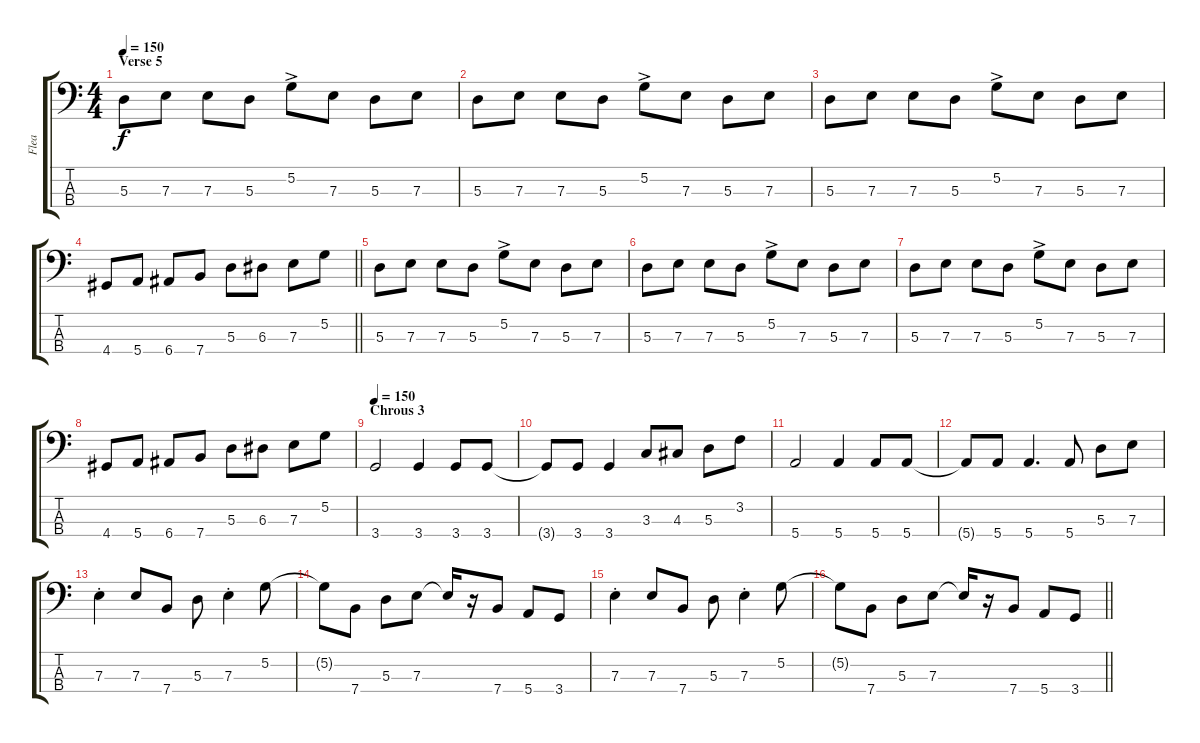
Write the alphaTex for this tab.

\track ("Flea " "Flea ") {instrument electricbassfinger}
\staff {score tabs}
\tuning (G2 D2 A1 E1) {hide}
\ts (4 4)
\section ("" "Verse 5")
\tempo 150
\clef f4
\ks c
5.3.8{dy f} 7.3.8 7.3.8 5.3.8 5.2{ac}.8 7.3.8 5.3.8 7.3.8 |
5.3.8 7.3.8 7.3.8 5.3.8 5.2{ac}.8 7.3.8 5.3.8 7.3.8 |
5.3.8 7.3.8 7.3.8 5.3.8 5.2{ac}.8 7.3.8 5.3.8 7.3.8 |
\barLineRight lightlight
4.4.8 5.4.8 6.4.8 7.4.8 5.3.8 6.3.8 7.3.8 5.2.8 |
5.3.8 7.3.8 7.3.8 5.3.8 5.2{ac}.8 7.3.8 5.3.8 7.3.8 |
5.3.8 7.3.8 7.3.8 5.3.8 5.2{ac}.8 7.3.8 5.3.8 7.3.8 |
5.3.8 7.3.8 7.3.8 5.3.8 5.2{ac}.8 7.3.8 5.3.8 7.3.8 |
4.4.8 5.4.8 6.4.8 7.4.8 5.3.8 6.3.8 7.3.8 5.2.8 |
\section ("" "Chrous 3")
\tempo 150
3.4.2 3.4.4 3.4.8 3.4.8 |
3.4{t}.8 3.4.8 3.4.4 3.3.8 4.3.8 5.3.8 3.2.8 |
5.4.2 5.4.4 5.4.8 5.4.8 |
5.4{t}.8 5.4.8 5.4.4{d} 5.4.8 5.3.8 7.3.8 |
7.3{st}.4 7.3.8 7.4.8 5.3.8 7.3{st}.4 5.2.8 |
5.2{t}.8 7.4.8 5.3.8 7.3.8 7.3{t}.16 r.16 7.4.8 5.4.8 3.4.8 |
7.3{st}.4 7.3.8 7.4.8 5.3.8 7.3{st}.4 5.2.8 |
\barLineRight lightlight
5.2{t}.8 7.4.8 5.3.8 7.3.8 7.3{t}.16 r.16 7.4.8 5.4.8 3.4.8
